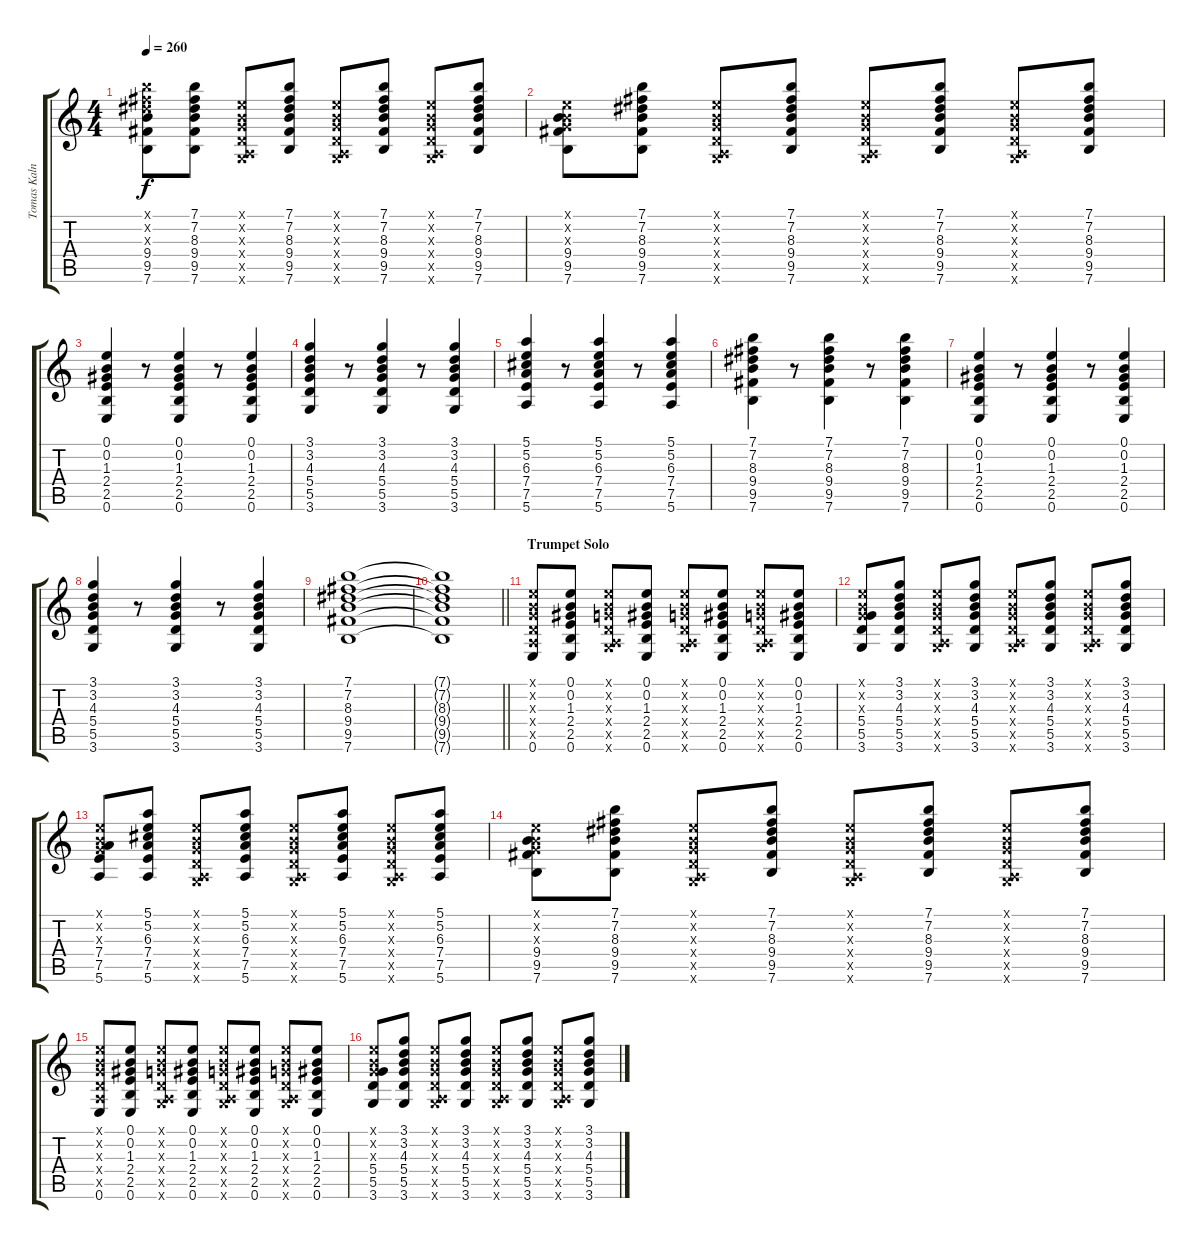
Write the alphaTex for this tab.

\track ("Tomas Kalnoky    - Guitar" "Tomas Kaln") {instrument electricguitarclean}
\staff {score tabs}
\tuning (E4 B3 G3 D3 A2 E2) {hide}
\ts (4 4)
\tempo 260
\clef g2
\ks c
(7.1{x} 7.2{x} 8.3{x} 9.4 9.5 7.6).8{dy f} (7.1 7.2 8.3 9.4 9.5 7.6).8 (0.1{x} 0.2{x} 0.3{x} 0.4{x} 0.5{x} 3.6{x}).8 (7.1 7.2 8.3 9.4 9.5 7.6).8 (0.1{x} 0.2{x} 0.3{x} 0.4{x} 0.5{x} 3.6{x}).8 (7.1 7.2 8.3 9.4 9.5 7.6).8 (0.1{x} 0.2{x} 0.3{x} 0.4{x} 0.5{x} 3.6{x}).8 (7.1 7.2 8.3 9.4 9.5 7.6).8 |
(0.1{x} 0.2{x} 0.3{x} 9.4 9.5 7.6).8 (7.1 7.2 8.3 9.4 9.5 7.6).8 (0.1{x} 0.2{x} 0.3{x} 0.4{x} 0.5{x} 3.6{x}).8 (7.1 7.2 8.3 9.4 9.5 7.6).8 (0.1{x} 0.2{x} 0.3{x} 0.4{x} 0.5{x} 3.6{x}).8 (7.1 7.2 8.3 9.4 9.5 7.6).8 (0.1{x} 0.2{x} 0.3{x} 0.4{x} 0.5{x} 3.6{x}).8 (7.1 7.2 8.3 9.4 9.5 7.6).8 |
(0.1 0.2 1.3 2.4 2.5 0.6).4 r.8 (0.1 0.2 1.3 2.4 2.5 0.6).4 r.8 (0.1 0.2 1.3 2.4 2.5 0.6).4 |
(3.1 3.2 4.3 5.4 5.5 3.6).4 r.8 (3.1 3.2 4.3 5.4 5.5 3.6).4 r.8 (3.1 3.2 4.3 5.4 5.5 3.6).4 |
(5.1 5.2 6.3 7.4 7.5 5.6).4 r.8 (5.1 5.2 6.3 7.4 7.5 5.6).4 r.8 (5.1 5.2 6.3 7.4 7.5 5.6).4 |
(7.1 7.2 8.3 9.4 9.5 7.6).4 r.8 (7.1 7.2 8.3 9.4 9.5 7.6).4 r.8 (7.1 7.2 8.3 9.4 9.5 7.6).4 |
(0.1 0.2 1.3 2.4 2.5 0.6).4 r.8 (0.1 0.2 1.3 2.4 2.5 0.6).4 r.8 (0.1 0.2 1.3 2.4 2.5 0.6).4 |
(3.1 3.2 4.3 5.4 5.5 3.6).4 r.8 (3.1 3.2 4.3 5.4 5.5 3.6).4 r.8 (3.1 3.2 4.3 5.4 5.5 3.6).4 |
(7.1 7.2 8.3 9.4 9.5 7.6).1 |
\barLineRight lightlight
(7.1{t} 7.2{t} 8.3{t} 9.4{t} 9.5{t} 7.6{t}).1 |
\section ("" "Trumpet Solo")
(0.1{x} 0.2{x} 0.3{x} 0.4{x} 0.5{x} 0.6).8 (0.1 0.2 1.3 2.4 2.5 0.6).8 (0.1{x} 0.2{x} 0.3{x} 0.4{x} 0.5{x} 3.6{x}).8 (0.1 0.2 1.3 2.4 2.5 0.6).8 (0.1{x} 0.2{x} 0.3{x} 0.4{x} 0.5{x} 3.6{x}).8 (0.1 0.2 1.3 2.4 2.5 0.6).8 (0.1{x} 0.2{x} 0.3{x} 0.4{x} 0.5{x} 3.6{x}).8 (0.1 0.2 1.3 2.4 2.5 0.6).8 |
(0.1{x} 0.2{x} 0.3{x} 5.4 5.5 3.6).8 (3.1 3.2 4.3 5.4 5.5 3.6).8 (0.1{x} 0.2{x} 0.3{x} 0.4{x} 0.5{x} 3.6{x}).8 (3.1 3.2 4.3 5.4 5.5 3.6).8 (0.1{x} 0.2{x} 0.3{x} 0.4{x} 0.5{x} 3.6{x}).8 (3.1 3.2 4.3 5.4 5.5 3.6).8 (0.1{x} 0.2{x} 0.3{x} 0.4{x} 0.5{x} 3.6{x}).8 (3.1 3.2 4.3 5.4 5.5 3.6).8 |
(0.1{x} 0.2{x} 0.3{x} 7.4 7.5 5.6).8 (5.1 5.2 6.3 7.4 7.5 5.6).8 (0.1{x} 0.2{x} 0.3{x} 0.4{x} 0.5{x} 3.6{x}).8 (5.1 5.2 6.3 7.4 7.5 5.6).8 (0.1{x} 0.2{x} 0.3{x} 0.4{x} 0.5{x} 3.6{x}).8 (5.1 5.2 6.3 7.4 7.5 5.6).8 (0.1{x} 0.2{x} 0.3{x} 0.4{x} 0.5{x} 3.6{x}).8 (5.1 5.2 6.3 7.4 7.5 5.6).8 |
(0.1{x} 0.2{x} 0.3{x} 9.4 9.5 7.6).8 (7.1 7.2 8.3 9.4 9.5 7.6).8 (0.1{x} 0.2{x} 0.3{x} 0.4{x} 0.5{x} 3.6{x}).8 (7.1 7.2 8.3 9.4 9.5 7.6).8 (0.1{x} 0.2{x} 0.3{x} 0.4{x} 0.5{x} 3.6{x}).8 (7.1 7.2 8.3 9.4 9.5 7.6).8 (0.1{x} 0.2{x} 0.3{x} 0.4{x} 0.5{x} 3.6{x}).8 (7.1 7.2 8.3 9.4 9.5 7.6).8 |
(0.1{x} 0.2{x} 0.3{x} 0.4{x} 0.5{x} 0.6).8 (0.1 0.2 1.3 2.4 2.5 0.6).8 (0.1{x} 0.2{x} 0.3{x} 0.4{x} 0.5{x} 3.6{x}).8 (0.1 0.2 1.3 2.4 2.5 0.6).8 (0.1{x} 0.2{x} 0.3{x} 0.4{x} 0.5{x} 3.6{x}).8 (0.1 0.2 1.3 2.4 2.5 0.6).8 (0.1{x} 0.2{x} 0.3{x} 0.4{x} 0.5{x} 3.6{x}).8 (0.1 0.2 1.3 2.4 2.5 0.6).8 |
(0.1{x} 0.2{x} 0.3{x} 5.4 5.5 3.6).8 (3.1 3.2 4.3 5.4 5.5 3.6).8 (0.1{x} 0.2{x} 0.3{x} 0.4{x} 0.5{x} 3.6{x}).8 (3.1 3.2 4.3 5.4 5.5 3.6).8 (0.1{x} 0.2{x} 0.3{x} 0.4{x} 0.5{x} 3.6{x}).8 (3.1 3.2 4.3 5.4 5.5 3.6).8 (0.1{x} 0.2{x} 0.3{x} 0.4{x} 0.5{x} 3.6{x}).8 (3.1 3.2 4.3 5.4 5.5 3.6).8
